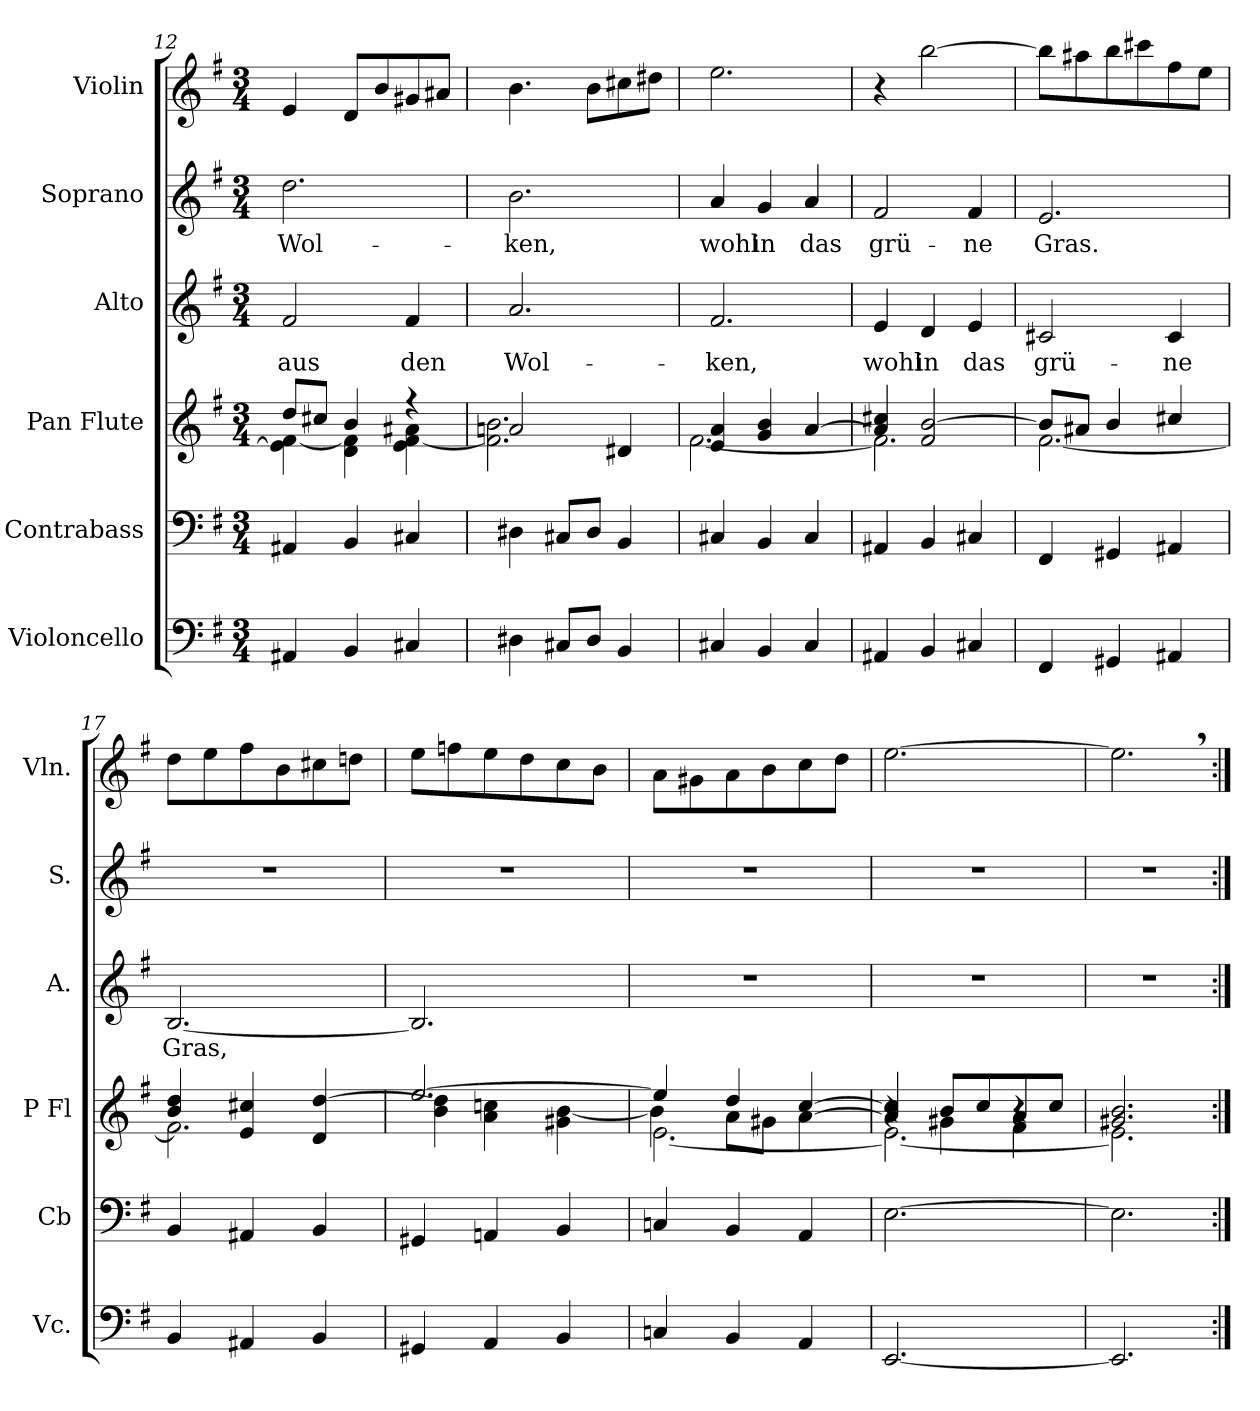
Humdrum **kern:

**kern	**kern	**kern	**kern	**text	**kern	**text	**kern
*part6	*part5	*part4	*part3	*part3	*part2	*part2	*part1
*staff6	*staff5	*staff4	*staff3	*staff3	*staff2	*staff2	*staff1
*I"Violoncello	*I"Contrabass	*I"Pan Flute	*I"Alto	*	*I"Soprano	*	*I"Violin
*I'Vc.	*I'Cb	*I'P Fl	*I'A.	*	*I'S.	*	*I'Vln.
*clefF4	*clefF4	*clefG2	*clefG2	*	*clefG2	*	*clefG2
*	*ITrd7c12	*	*	*	*	*	*
*k[f#]	*k[f#]	*k[f#]	*k[f#]	*	*k[f#]	*	*k[f#]
*M3/4	*M3/4	*M3/4	*M3/4	*	*M3/4	*	*M3/4
=12	=12	=12	=12	=12	=12	=12	=12
*	*	*^	*	*	*	*	*
!	!	!	!	!	!LO:LY:b	!	!LO:LY:b	!
4AA#X/	4AAA#X/	8dd/	4e\] [4f#\	2f#/	aus	2.dd\	Wol-	4e/
.	.	8cc#X/J	.	.	.	.	.	.
4BB/	4BBB/	4b/	4d\ 4f#\]	.	.	.	.	8d/L
.	.	.	.	.	.	.	.	8b/
!	!	!	!	!	!LO:LY:b	!	!	!
4C#X/	4CC#X/	4r	4e\ [4f#\ 4a#X\	4f#/	den	.	.	8g#X/
.	.	.	.	.	.	.	.	8a#X/J
=13	=13	=13	=13	=13	=13	=13	=13	=13
!	!	!	!	!	!LO:LY:b	!	!LO:LY:b	!
4D#X\	4DD#X\	2an/	2.f#\] 2.b\	2.a/	Wol-	2.b\	-ken,	4.b\
8C#X/L	8CC#X/L	.	.	.	.	.	.	.
8D#/J	8DD#/J	.	.	.	.	.	.	8b\L
4BB/	4BBB/	4d#X/	.	.	.	.	.	8cc#X\
.	.	.	.	.	.	.	.	8dd#X\J
=14	=14	=14	=14	=14	=14	=14	=14	=14
!	!	!	!	!	!LO:LY:b	!	!LO:LY:b	!
4C#X/	4CC#X/	4e/ 4a/	[2.f#\	2.f#/	-ken,	4a/	wohl	2.ee\
!	!	!	!	!	!	!	!LO:LY:b	!
4BB/	4BBB/	4g/ 4b/	.	.	.	4g/	in	.
!	!	!	!	!	!	!	!LO:LY:b	!
4C#/	4CC#/	[4a/	.	.	.	4a/	das	.
=15	=15	=15	=15	=15	=15	=15	=15	=15
!	!	!	!	!	!LO:LY:b	!	!LO:LY:b	!
4AA#X/	4AAA#X/	4a/] 4cc#X/	2.f#\]	4e/	wohl	2f#/	grü-	4r
!	!	!	!	!	!LO:LY:b	!	!	!
4BB/	4BBB/	2f#/ [2b/	.	4d/	in	.	.	[2bb\
!	!	!	!	!	!LO:LY:b	!	!LO:LY:b	!
4C#X/	4CC#X/	.	.	4e/	das	4f#/	-ne	.
!!LO:LB:g=z
=16	=16	=16	=16	=16	=16	=16	=16	=16
!	!	!	!	!	!LO:LY:b	!	!LO:LY:b	!
4FF#/	4FFF#/	8b/L]	[2.f#\	2c#X/	grü-	2.e/	Gras.	8bb\L]
.	.	8a#X/J	.	.	.	.	.	8aa#X\
4GG#X/	4GGG#X/	4b/	.	.	.	.	.	8bb\
.	.	.	.	.	.	.	.	8ccc#X\
!	!	!	!	!	!LO:LY:b	!	!	!
4AA#X/	4AAA#X/	4cc#X/	.	4c#/	-ne	.	.	8ff#\
.	.	.	.	.	.	.	.	8ee\J
=17	=17	=17	=17	=17	=17	=17	=17	=17
!	!	!	!	!	!LO:LY:b	!	!	!
4BB/	4BBB/	4b/ 4dd/	2.f#\]	[2.B/	Gras,	2.r	.	8dd\L
.	.	.	.	.	.	.	.	8ee\
4AA#X/	4AAA#X/	4e/ 4cc#X/	.	.	.	.	.	8ff#\
.	.	.	.	.	.	.	.	8b\
4BB/	4BBB/	4d/ [4dd/	.	.	.	.	.	8cc#X\
.	.	.	.	.	.	.	.	8ddn\J
=18	=18	=18	=18	=18	=18	=18	=18	=18
4GG#X/	4GGG#X/	[2.ee/	4b\ 4dd\]	2.B/]	.	2.r	.	8ee\L
.	.	.	.	.	.	.	.	8ffn\
4AA/	4AAAn/	.	4a\ 4ccn\	.	.	.	.	8ee\
.	.	.	.	.	.	.	.	8dd\
4BB/	4BBB/	.	4g#X\ [4b\	.	.	.	.	8cc\
.	.	.	.	.	.	.	.	8b\J
=19	=19	=19	=19	=19	=19	=19	=19	=19
*	*	*	*^	*	*	*	*	*
4Cn/	4CCn/	4ee/]	[2.e\	4b\]	2.r	.	2.r	.	8a\L
.	.	.	.	.	.	.	.	.	8g#X\
4BB/	4BBB/	4dd/	.	8a\L	.	.	.	.	8a\
.	.	.	.	8g#X\J	.	.	.	.	8b\
4AA/	4AAA/	[4cc/	.	[4a\	.	.	.	.	8cc\
.	.	.	.	.	.	.	.	.	8dd\J
=20	=20	=20	=20	=20	=20	=20	=20	=20	=20
*	*	*	*	*^	*	*	*	*	*
[2.EE/	[2.EE\	4a/] 4cc/]	2.e\_	2r	4r	2.r	.	2.r	.	[2.ee\
.	.	8b/L	.	.	4g#X\	.	.	.	.	.
.	.	8cc/	.	.	.	.	.	.	.	.
.	.	8a/	.	4f#\	4r	.	.	.	.	.
.	.	8cc/J	.	.	.	.	.	.	.	.
*	*	*	*v	*v	*v	*	*	*	*	*
=21	=21	=21	=21	=21	=21	=21	=21	=21
2.EE/]	2.EE\]	2.g#X/ 2.b/	2.e\]	2.r	.	2.r	.	2.ee,\]
*	*	*v	*v	*	*	*	*	*
=:|!	=:|!	=:|!	=:|!	=:|!	=:|!	=:|!	=:|!
*-	*-	*-	*-	*-	*-	*-	*-
